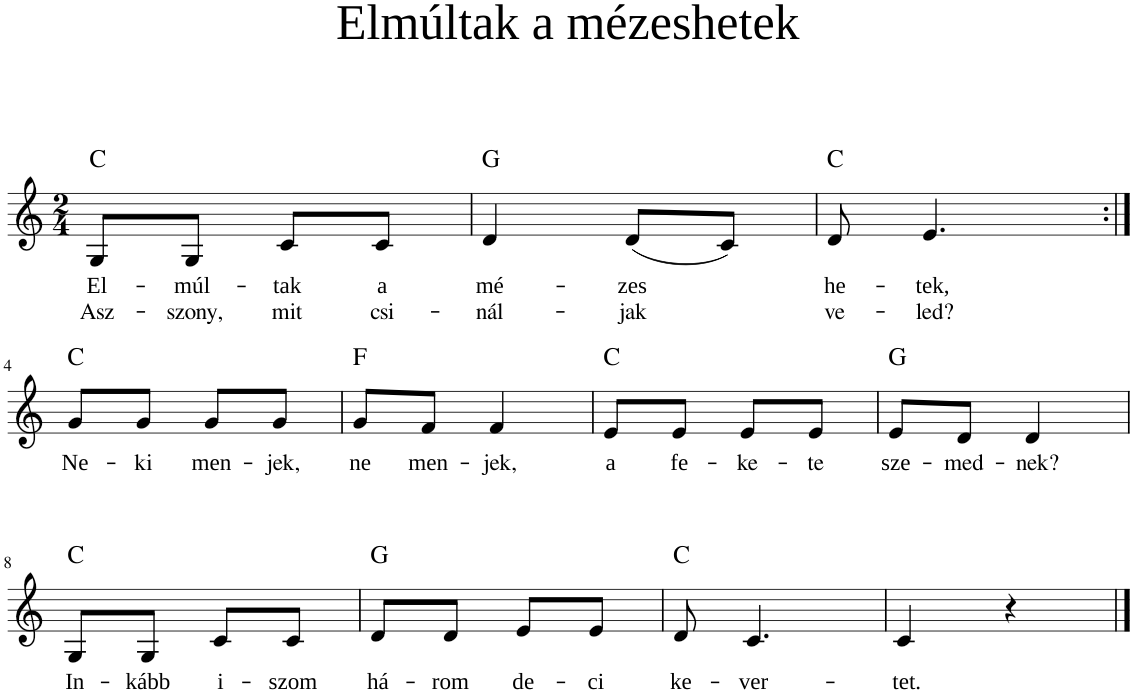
**kern	**text	**text	**harte
*part1	*part1	*part1	*part1
*staff1	*staff1	*staff1	*
*I"Piano	*	*	*
*I'Pno	*	*	*
*clefG2	*	*	*
*k[]	*	*	*
*M2/4	*	*	*
=1	=1	=1	=1
!	!LO:LY:b	!LO:LY:b	!LO:H:kt=N.C.
8G/L	El-	Asz-	N
!	!LO:LY:b	!LO:LY:b	!
8G/J	-múl-	-szony,	.
!	!LO:LY:b	!LO:LY:b	!
8c/L	-tak	mit	.
!	!LO:LY:b	!LO:LY:b	!
8c/J	a	csi-	.
=2	=2	=2	=2
!	!LO:LY:b	!LO:LY:b	!LO:H:kt=N.C.
4d/	mé-	-nál-	N
!	!LO:LY:b	!LO:LY:b	!
(8d/L	-zes	-jak	.
8c/J)	.	.	.
=3	=3	=3	=3
!	!LO:LY:b	!LO:LY:b	!LO:H:kt=N.C.
8d/	he-	ve-	N
!	!LO:LY:b	!LO:LY:b	!
4.e/	-tek,	-led?	.
!!LO:LB:g=z
=4:|!	=4:|!	=4:|!	=4:|!
!	!LO:LY:b	!	!LO:H:kt=N.C.
8g/L	Ne-	.	N
!	!LO:LY:b	!	!
8g/J	-ki	.	.
!	!LO:LY:b	!	!
8g/L	men-	.	.
!	!LO:LY:b	!	!
8g/J	-jek,	.	.
=5	=5	=5	=5
!	!LO:LY:b	!	!LO:H:kt=N.C.
8g/L	ne	.	N
!	!LO:LY:b	!	!
8f/J	men-	.	.
!	!LO:LY:b	!	!
4f/	-jek,	.	.
=6	=6	=6	=6
!	!LO:LY:b	!	!LO:H:kt=N.C.
8e/L	a	.	N
!	!LO:LY:b	!	!
8e/J	fe-	.	.
!	!LO:LY:b	!	!
8e/L	-ke-	.	.
!	!LO:LY:b	!	!
8e/J	-te	.	.
=7	=7	=7	=7
!	!LO:LY:b	!	!LO:H:kt=N.C.
8e/L	sze-	.	N
!	!LO:LY:b	!	!
8d/J	-med-	.	.
!	!LO:LY:b	!	!
4d/	-nek?	.	.
!!LO:LB:g=z
=8	=8	=8	=8
!	!LO:LY:b	!	!LO:H:kt=N.C.
8G/L	In-	.	N
!	!LO:LY:b	!	!
8G/J	-kább	.	.
!	!LO:LY:b	!	!
8c/L	i-	.	.
!	!LO:LY:b	!	!
8c/J	-szom	.	.
=9	=9	=9	=9
!	!LO:LY:b	!	!LO:H:kt=N.C.
8d/L	há-	.	N
!	!LO:LY:b	!	!
8d/J	-rom	.	.
!	!LO:LY:b	!	!
8e/L	de-	.	.
!	!LO:LY:b	!	!
8e/J	-ci	.	.
=10	=10	=10	=10
!	!LO:LY:b	!	!LO:H:kt=N.C.
8d/	ke-	.	N
!	!LO:LY:b	!	!
4.c/	-ver-	.	.
=11	=11	=11	=11
!	!LO:LY:b	!	!
4c/	-tet.	.	.
4r	.	.	.
==	==	==	==
*-	*-	*-	*-
